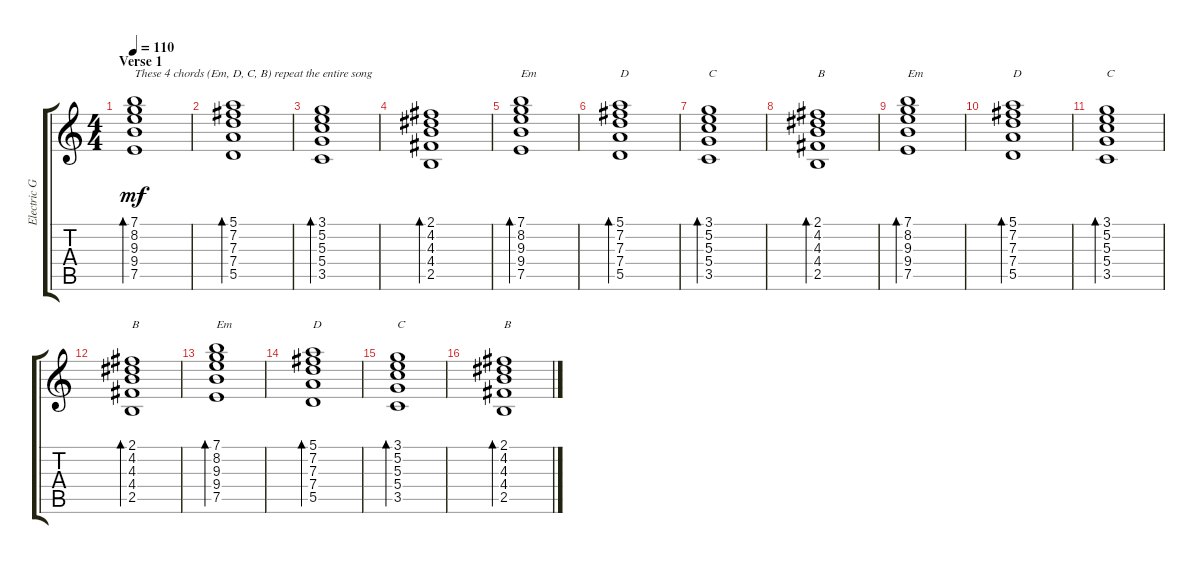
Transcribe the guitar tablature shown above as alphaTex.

\track ("Electric Guitar" "Electric G") {instrument electricguitarclean}
\staff {score tabs}
\tuning (E4 B3 G3 D3 A2 E2) {hide}
\ts (4 4)
\section ("" "Verse 1")
\tempo 110
\clef g2
\ks c
(7.1 8.2 9.3 9.4 7.5).1{bd 30 txt "These 4 chords (Em, D, C, B) repeat the entire song" dy mf instrument electricguitarclean} |
(5.1 7.2 7.3 7.4 5.5).1{bd 30} |
(3.1 5.2 5.3 5.4 3.5).1{bd 30} |
(2.1 4.2 4.3 4.4 2.5).1{bd 30} |
(7.1 8.2 9.3 9.4 7.5).1{bd 30 txt "Em"} |
(5.1 7.2 7.3 7.4 5.5).1{bd 30 txt "D"} |
(3.1 5.2 5.3 5.4 3.5).1{bd 30 txt "C"} |
(2.1 4.2 4.3 4.4 2.5).1{bd 30 txt "B"} |
(7.1 8.2 9.3 9.4 7.5).1{bd 30 txt "Em"} |
(5.1 7.2 7.3 7.4 5.5).1{bd 30 txt "D"} |
(3.1 5.2 5.3 5.4 3.5).1{bd 30 txt "C"} |
(2.1 4.2 4.3 4.4 2.5).1{bd 30 txt "B"} |
(7.1 8.2 9.3 9.4 7.5).1{bd 30 txt "Em"} |
(5.1 7.2 7.3 7.4 5.5).1{bd 30 txt "D"} |
(3.1 5.2 5.3 5.4 3.5).1{bd 30 txt "C"} |
(2.1 4.2 4.3 4.4 2.5).1{bd 30 txt "B"}
